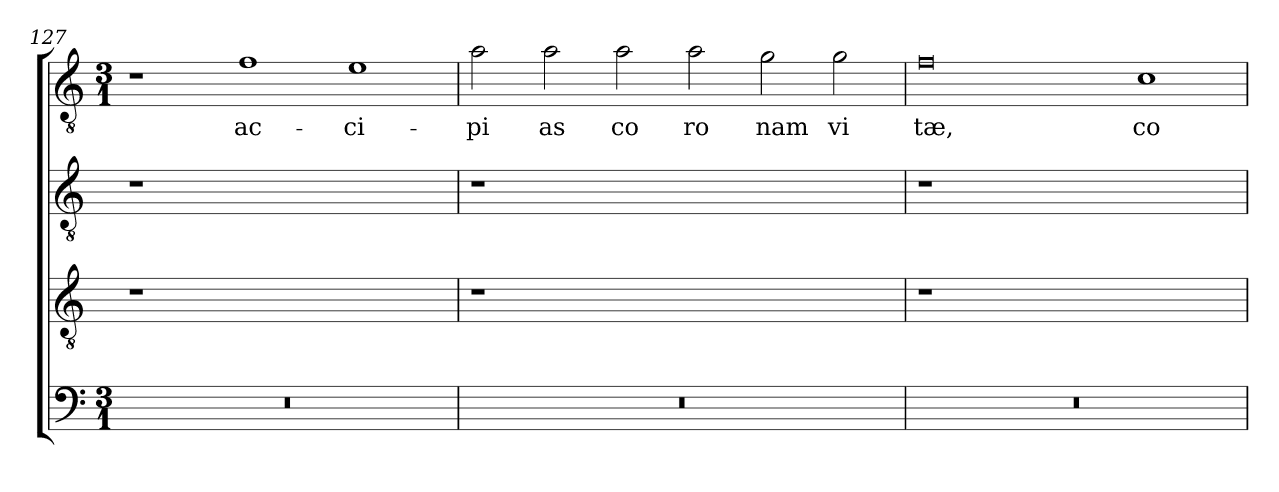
**kern	**kern	**kern	**kern	**text
*part4	*part3	*part2	*part1	*part1
*staff4	*staff3	*staff2	*staff1	*staff1
*clefF4	*clefGv2	*clefGv2	*clefGv2	*
*k[]	*k[]	*k[]	*k[]	*
*C:	*C:	*C:	*C:	*
*M3/1	*	*	*M3/1	*
=127	=127	=127	=127	=127
0.r	1r	1r	1r	.
!	!	!	!	!LO:LY:b
.	0ryy	0ryy	1f	ac-
!	!	!	!	!LO:LY:b
.	.	.	1e	-ci-
!!LO:LB:g=z
=128	=128	=128	=128	=128
!	!	!	!	!LO:LY:b
0.r	1r	1r	2a\	-pi
!	!	!	!	!LO:LY:b
.	.	.	2a\	as
!	!	!	!	!LO:LY:b
.	0ryy	0ryy	2a\	co
!	!	!	!	!LO:LY:b
.	.	.	2a\	ro
!	!	!	!	!LO:LY:b
.	.	.	2g\	nam
!	!	!	!	!LO:LY:b
.	.	.	2g\	vi
=129	=129	=129	=129	=129
!	!	!	!	!LO:LY:b
0.r	1r	1r	0f	tæ,
.	0ryy	0ryy	.	.
!	!	!	!	!LO:LY:b
.	.	.	1c	co
=	=	=	=	=
*-	*-	*-	*-	*-
